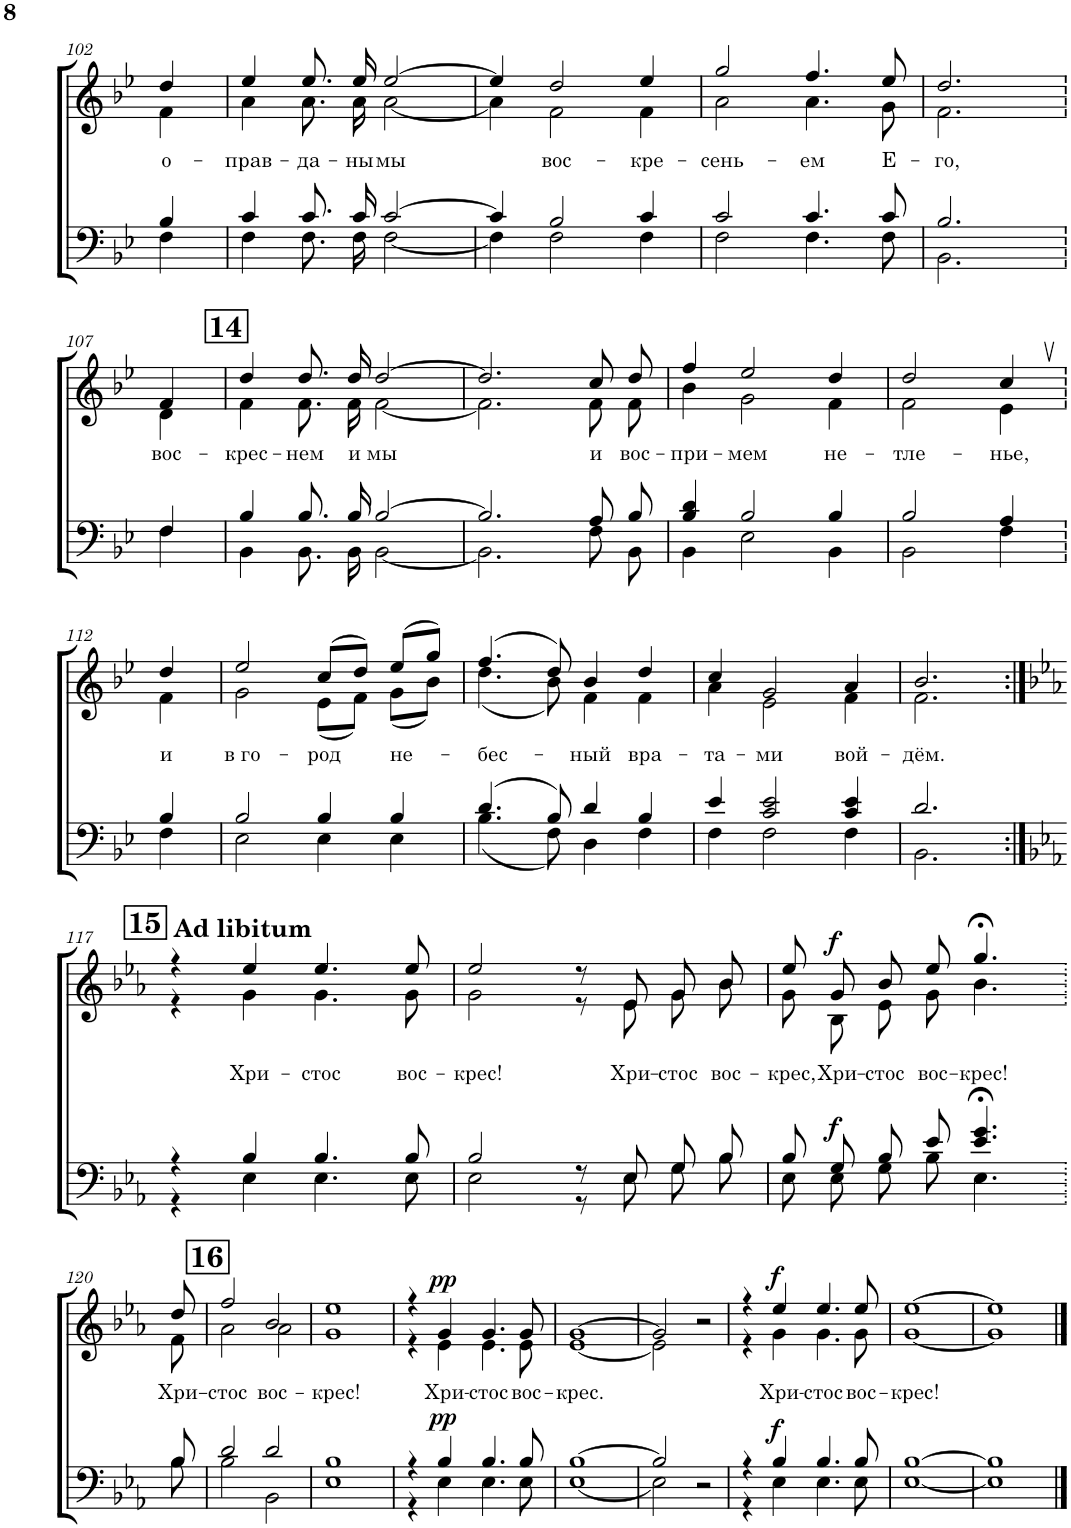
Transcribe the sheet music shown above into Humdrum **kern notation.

**kern	**dynam	**kern	**text	**dynam
*part2	*part2	*part1	*part1	*part1
*staff2	*staff2	*staff1	*staff1	*staff1
*I"T.B.	*	*I"S.A.	*	*
!!LO:PB:g=z
*clefF4	*	*clefG2	*	*
*k[b-e-]	*	*k[b-e-]	*	*
*M4/4	*	*M4/4	*	*
*met(c)	*	*met(c)	*	*
=102	=102	=102	=102	=102
*^	*	*	*	*
!	!	!	!	!LO:LY:b	!
*	*	*	*^	*	*
4B-/	4F\	.	4dd/	4f\	о-	.
=103	=103	=103	=103	=103	=103	=103
!	!	!	!	!	!LO:LY:b	!
4c/	4F\	.	4ee-/	4a\	-прав-	.
!	!	!	!	!	!LO:LY:b	!
8.c/L	8.F\L	.	8.ee-/	8.a\	-да-	.
!	!	!	!	!	!LO:LY:b	!
16c/Jk	16F\Jk	.	16ee-/	16a\	-ны	.
!	!	!	!	!	!LO:LY:b	!
[2c/	[2F\	.	[2ee-/	[2a\	мы	.
=104	=104	=104	=104	=104	=104	=104
4c/]	4F\]	.	4ee-/]	4a\]	.	.
!	!	!	!	!	!LO:LY:b	!
2B-/	2F\	.	2dd/	2f\	вос-	.
!	!	!	!	!	!LO:LY:b	!
4c/	4F\	.	4ee-/	4f\	-кре-	.
=105	=105	=105	=105	=105	=105	=105
!	!	!	!	!	!LO:LY:b	!
2c/	2F\	.	2gg/	2a\	-сень-	.
!	!	!	!	!	!LO:LY:b	!
4.c/	4.F\	.	4.ff/	4.a\	-ем	.
!	!	!	!	!	!LO:LY:b	!
8c/	8F\	.	8ee-/	8g\	Е-	.
=106	=106	=106	=106	=106	=106	=106
!	!	!	!	!	!LO:LY:b	!
2.B-/	2.BB-\	.	2.dd/	2.f\	-го,	.
!!LO:LB:g=z	!!
=107	=107	=107	=107	=107	=107	=107
!	!	!	!	!	!LO:LY:b	!
4F/	4F\	.	4f/	4d\	вос-	.
!!LO:REH:place=s1:a:B:cj:fs=14:t=14	!!
=108	=108	=108	=108	=108	=108	=108
!	!	!	!	!	!LO:LY:b	!
4B-/	4BB-\	.	4dd/	4f\	-крес-	.
!	!	!	!	!	!LO:LY:b	!
8.B-/L	8.BB-\L	.	8.dd/	8.f\	-нем	.
!	!	!	!	!	!LO:LY:b	!
16B-/Jk	16BB-\Jk	.	16dd/	16f\	и	.
!	!	!	!	!	!LO:LY:b	!
[2B-/	[2BB-\	.	[2dd/	[2f\	мы	.
=109	=109	=109	=109	=109	=109	=109
2.B-/]	2.BB-\]	.	2.dd/]	2.f\]	.	.
!	!	!	!	!	!LO:LY:b	!
8A/L	8F\L	.	8cc/	8f\	и	.
!	!	!	!	!	!LO:LY:b	!
8B-/J	8BB-\J	.	8dd/	8f\	вос-	.
=110	=110	=110	=110	=110	=110	=110
!	!	!	!	!	!LO:LY:b	!
4B-/ 4d/	4BB-\	.	4ff/	4b-\	-при-	.
!	!	!	!	!	!LO:LY:b	!
2B-/	2E-\	.	2ee-/	2g\	-мем	.
!	!	!	!	!	!LO:LY:b	!
4B-/	4BB-\	.	4dd/	4f\	не-	.
=111	=111	=111	=111	=111	=111	=111
!	!	!	!	!	!LO:LY:b	!
2B-/	2BB-\	.	2dd/	2f\	-тле-	.
!	!	!	!	!	!LO:LY:b	!
4A/	4F\	.	4cc,/	4e-\	-нье,	.
!!LO:LB:g=z	!!
=112	=112	=112	=112	=112	=112	=112
!	!	!	!	!	!LO:LY:b	!
4B-/	4F\	.	4dd/	4f\	и	.
=113	=113	=113	=113	=113	=113	=113
!	!	!	!	!	!LO:LY:b	!
2B-/	2E-\	.	2ee-/	2g\	в го-	.
!	!	!	!	!	!LO:LY:b	!
4B-/	4E-\	.	(8cc/L	(8e-\L	-род	.
.	.	.	8dd/J)	8f\J)	.	.
!	!	!	!	!	!LO:LY:b	!
4B-/	4E-\	.	(8ee-/L	(8g\L	не-	.
.	.	.	8gg/J)	8b-\J)	.	.
=114	=114	=114	=114	=114	=114	=114
!	!	!	!	!	!LO:LY:b	!
(4.d/	(4.B-\	.	(4.ff/	(4.dd\	-бес-	.
8B-/)	8F\)	.	8dd/)	8b-\)	.	.
!	!	!	!	!	!LO:LY:b	!
4d/	4D\	.	4b-/	4f\	-ный	.
!	!	!	!	!	!LO:LY:b	!
4B-/	4F\	.	4dd/	4f\	вра-	.
=115	=115	=115	=115	=115	=115	=115
!	!	!	!	!	!LO:LY:b	!
4e-/	4F\	.	4cc/	4a\	-та-	.
!	!	!	!	!	!LO:LY:b	!
2c/ 2e-/	2F\	.	2g/	2e-\	-ми	.
!	!	!	!	!	!LO:LY:b	!
4c/ 4e-/	4F\	.	4a/	4f\	вой-	.
=116	=116	=116	=116	=116	=116	=116
!	!	!	!	!	!LO:LY:b	!
2.d/	2.BB-\	.	2.b-/	2.f\	-дём.	.
!!LO:LB:g=z	!!
=117:|!	=117:|!	=117:|!	=117:|!	=117:|!	=117:|!	=117:|!
!!LO:REH:place=s1:a:B:cj:fs=14:t=15	!!
*k[b-e-a-]	*	*	*k[b-e-a-]	*	*	*
!	!	!	!LO:TX:a:B:t=Ad libitum	!	!	!
4r	4r	.	4r	4r	.	.
!	!	!	!	!	!LO:LY:b	!
4B-/	4E-\	.	4ee-/	4g\	Хри-	.
!	!	!	!	!	!LO:LY:b	!
4.B-/	4.E-\	.	4.ee-/	4.g\	-стос	.
!	!	!	!	!	!LO:LY:b	!
8B-/	8E-\	.	8ee-/	8g\	вос-	.
=118	=118	=118	=118	=118	=118	=118
!	!	!	!	!	!LO:LY:b	!
2B-/	2E-\	.	2ee-/	2g\	-крес!	.
8r	8r	.	8r	8r	.	.
!	!	!	!	!	!LO:LY:b	!
8E-/	8E-\	.	8e-/	8e-\	Хри-	.
!	!	!	!	!	!LO:LY:b	!
8G/L	8G\L	.	8g/	8g\	-стос	.
!	!	!	!	!	!LO:LY:b	!
8B-/J	8B-\J	.	8b-/	8b-\	вос-	.
=119	=119	=119	=119	=119	=119	=119
!	!	!	!	!	!LO:LY:b	!
8B-/	8E-\	.	8ee-/	8g\	-крес,	.
!	!	!LO:DY:a	!	!	!LO:LY:b	!LO:DY:a
8G/L	8E-\L	f	8g/	8B-\	Хри-	f
!	!	!	!	!	!LO:LY:b	!
8B-/J	8G\J	.	8b-/	8e-\	-стос	.
!	!	!	!	!	!LO:LY:b	!
8e-/	8B-\	.	8ee-/	8g\	вос-	.
!	!	!	!	!	!LO:LY:b	!
4.e-/ 4.g/	4.E-;<\	.	4.gg;</	4.b-\	-крес!	.
!!LO:LB:g=z	!!
=120.	=120.	=120.	=120.	=120.	=120.	=120.
!	!	!	!	!	!LO:LY:b	!
8B-/	8B-\	.	8dd/	8f\	Хри-	.
!!LO:REH:place=s1:a:B:cj:fs=14:t=16	!!
=121	=121	=121	=121	=121	=121	=121
!	!	!	!	!	!LO:LY:b	!
2d/	2B-\	.	2ff/	2a-\	-стос	.
!	!	!	!	!	!LO:LY:b	!
2d/	2BB-\	.	2b-/	2a-\	вос-	.
=122	=122	=122	=122	=122	=122	=122
!	!	!	!	!	!LO:LY:b	!
1B-	1E-	.	1ee-	1g	-крес!	.
=123	=123	=123	=123	=123	=123	=123
4r	4r	.	4r	4r	.	.
!	!	!LO:DY:a	!	!	!LO:LY:b	!LO:DY:a
4B-/	4E-\	pp	4g/	4e-\	Хри-	pp
!	!	!	!	!	!LO:LY:b	!
4.B-/	4.E-\	.	4.g/	4.e-\	-стос	.
!	!	!	!	!	!LO:LY:b	!
8B-/	8E-\	.	8g/	8e-\	вос-	.
=124	=124	=124	=124	=124	=124	=124
!	!	!	!	!	!LO:LY:b	!
[1B-	[1E-	.	[1g	[1e-	-крес.	.
=125	=125	=125	=125	=125	=125	=125
2B-/]	2E-\]	.	2g/]	2e-\]	.	.
2r	2ryy	.	2r	2ryy	.	.
=126	=126	=126	=126	=126	=126	=126
4r	4r	.	4r	4r	.	.
!	!	!LO:DY:a	!	!	!LO:LY:b	!LO:DY:a
4B-/	4E-\	f	4ee-/	4g\	Хри-	f
!	!	!	!	!	!LO:LY:b	!
4.B-/	4.E-\	.	4.ee-/	4.g\	-стос	.
!	!	!	!	!	!LO:LY:b	!
8B-/	8E-\	.	8ee-/	8g\	вос-	.
=127	=127	=127	=127	=127	=127	=127
!	!	!	!	!	!LO:LY:b	!
[1B-	[1E-	.	[1ee-	[1g	-крес!	.
*v	*v	*	*	*	*	*
=128	=128	=128	=128	=128	=128
1E-] 1B-]	.	1ee-]	1g]	.	.
*	*	*v	*v	*	*
==	==	==	==	==
*-	*-	*-	*-	*-
